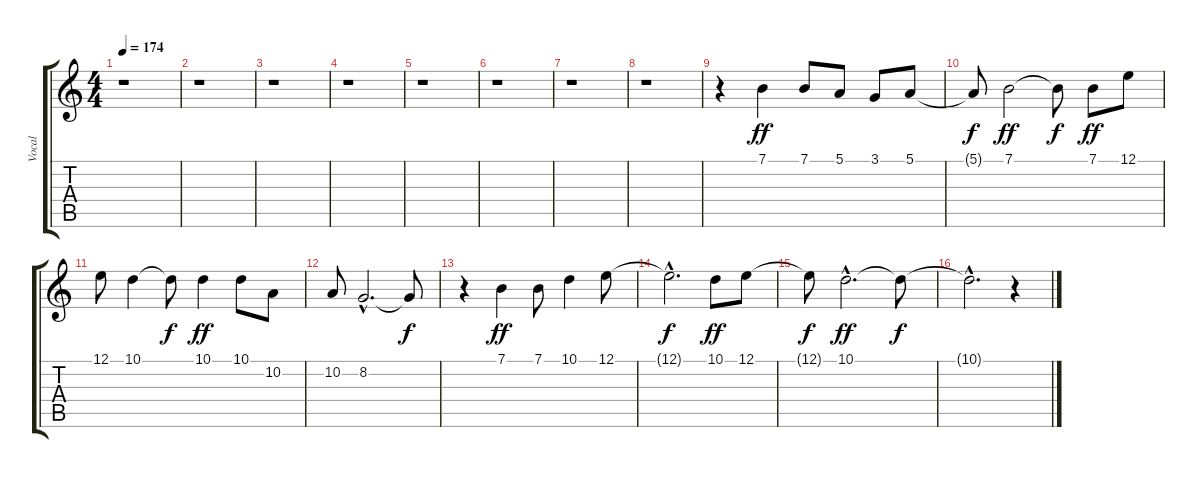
\track ("Vocal" "Vocal") {instrument synthvoice}
\staff {score tabs}
\tuning (E4 B3 G3 D3 A2 E2) {hide}
\ts (4 4)
\tempo 174
\clef g2
\ks c
r.1{dy f} |
r.1 |
r.1 |
r.1 |
r.1 |
r.1 |
r.1 |
r.1 |
r.4 7.1.4{dy ff} 7.1.8 5.1.8 3.1.8 5.1.8 |
5.1{t}.8{dy f} 7.1.2{dy ff} 7.1{t}.8{dy f} 7.1.8{dy ff} 12.1.8 |
12.1.8 10.1.4 10.1{t}.8{dy f} 10.1.4{dy ff} 10.1.8 10.2.8 |
10.2.8 8.2{hac}.2{d} 8.2{t}.8{dy f} |
r.4 7.1.4{dy ff} 7.1.8 10.1.4 12.1.8 |
12.1{hac t}.2{d dy f} 10.1.8{dy ff} 12.1.8 |
12.1{t}.8{dy f} 10.1{hac}.2{d dy ff} 10.1{t}.8{dy f} |
10.1{hac t}.2{d} r.4
